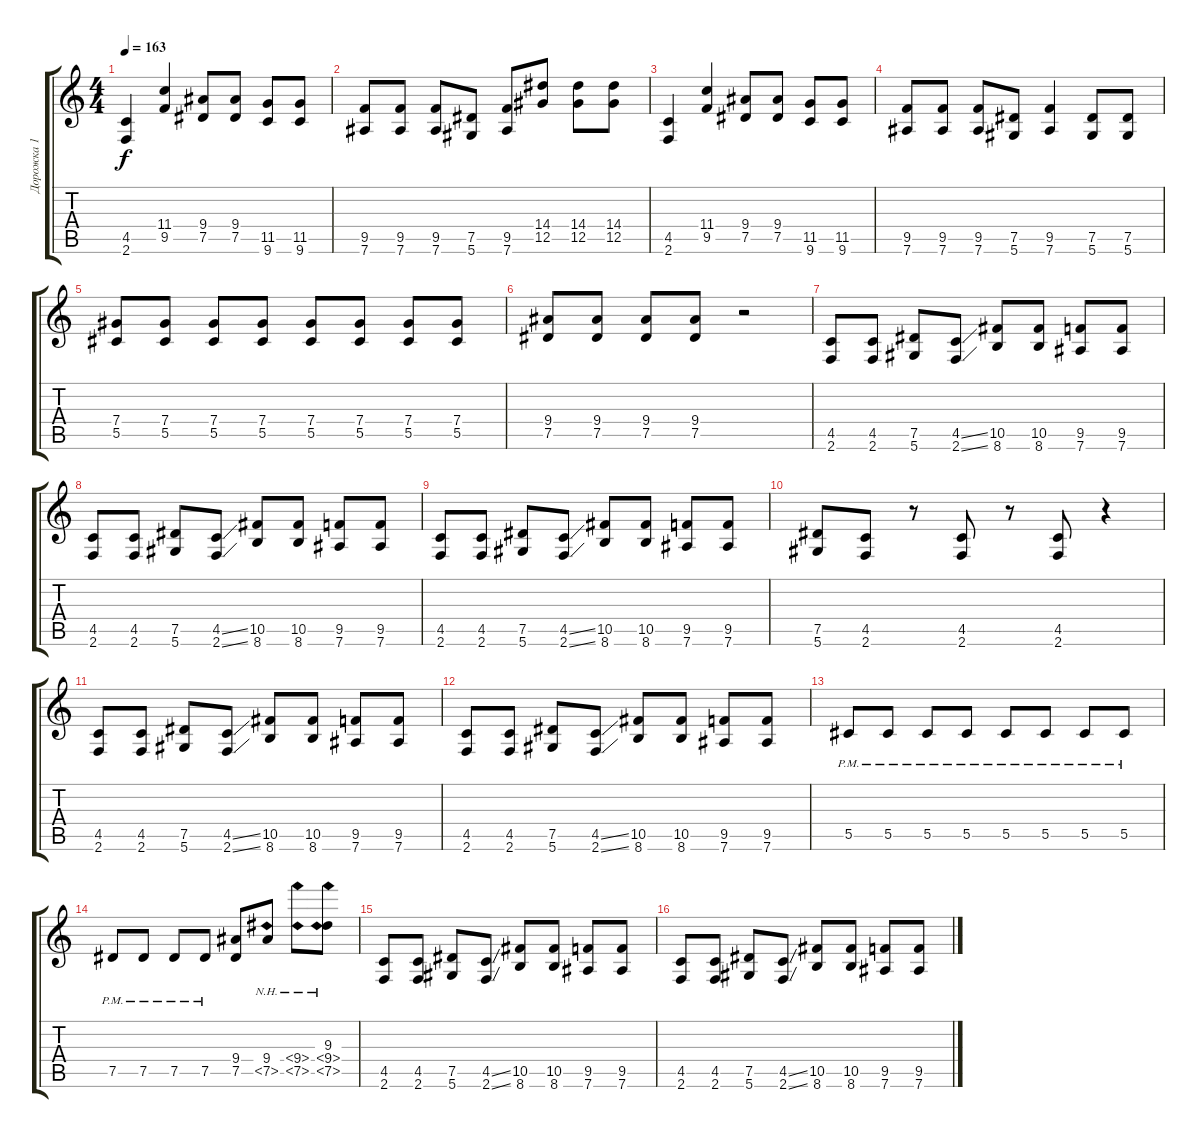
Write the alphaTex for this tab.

\track ("Дорожка 1" "Дорожка 1") {instrument overdrivenguitar}
\staff {score tabs}
\tuning (Eb4 Bb3 Gb3 Db3 Ab2 Eb2) {hide}
\ts (4 4)
\tempo 163
\clef g2
\ks c
(4.5 2.6).4{dy f} (11.4 9.5).4 (9.4 7.5).8 (9.4 7.5).8 (11.5 9.6).8 (11.5 9.6).8 |
(9.5 7.6).8 (9.5 7.6).8 (9.5 7.6).8 (7.5 5.6).8 (9.5 7.6).8 (14.4 12.5).8 (14.4 12.5).8 (14.4 12.5).8 |
(4.5 2.6).4 (11.4 9.5).4 (9.4 7.5).8 (9.4 7.5).8 (11.5 9.6).8 (11.5 9.6).8 |
(9.5 7.6).8 (9.5 7.6).8 (9.5 7.6).8 (7.5 5.6).8 (9.5 7.6).4 (7.5 5.6).8 (7.5 5.6).8 |
(7.4 5.5).8 (7.4 5.5).8 (7.4 5.5).8 (7.4 5.5).8 (7.4 5.5).8 (7.4 5.5).8 (7.4 5.5).8 (7.4 5.5).8 |
(9.4 7.5).8 (9.4 7.5).8 (9.4 7.5).8 (9.4 7.5).8 r.2 |
(4.5 2.6).8 (4.5 2.6).8 (7.5 5.6).8 (4.5{ss} 2.6{ss}).8 (10.5 8.6).8 (10.5 8.6).8 (9.5 7.6).8 (9.5 7.6).8 |
(4.5 2.6).8 (4.5 2.6).8 (7.5 5.6).8 (4.5{ss} 2.6{ss}).8 (10.5 8.6).8 (10.5 8.6).8 (9.5 7.6).8 (9.5 7.6).8 |
(4.5 2.6).8 (4.5 2.6).8 (7.5 5.6).8 (4.5{ss} 2.6{ss}).8 (10.5 8.6).8 (10.5 8.6).8 (9.5 7.6).8 (9.5 7.6).8 |
(7.5 5.6).8 (4.5 2.6).8 r.8 (4.5 2.6).8 r.8 (4.5 2.6).8 r.4 |
(4.5 2.6).8 (4.5 2.6).8 (7.5 5.6).8 (4.5{ss} 2.6{ss}).8 (10.5 8.6).8 (10.5 8.6).8 (9.5 7.6).8 (9.5 7.6).8 |
(4.5 2.6).8 (4.5 2.6).8 (7.5 5.6).8 (4.5{ss} 2.6{ss}).8 (10.5 8.6).8 (10.5 8.6).8 (9.5 7.6).8 (9.5 7.6).8 |
5.5{pm}.8 5.5{pm}.8 5.5{pm}.8 5.5{pm}.8 5.5{pm}.8 5.5{pm}.8 5.5{pm}.8 5.5{pm}.8 |
7.5{pm}.8 7.5{pm}.8 7.5{pm}.8 7.5{pm}.8 (9.4 7.5).8 (9.4 7.5{nh}).8 (9.4{nh} 7.5{nh}).8 (9.3 9.4{nh} 7.5{nh}).8 |
(4.5 2.6).8 (4.5 2.6).8 (7.5 5.6).8 (4.5{ss} 2.6{ss}).8 (10.5 8.6).8 (10.5 8.6).8 (9.5 7.6).8 (9.5 7.6).8 |
(4.5 2.6).8 (4.5 2.6).8 (7.5 5.6).8 (4.5{ss} 2.6{ss}).8 (10.5 8.6).8 (10.5 8.6).8 (9.5 7.6).8 (9.5 7.6).8
